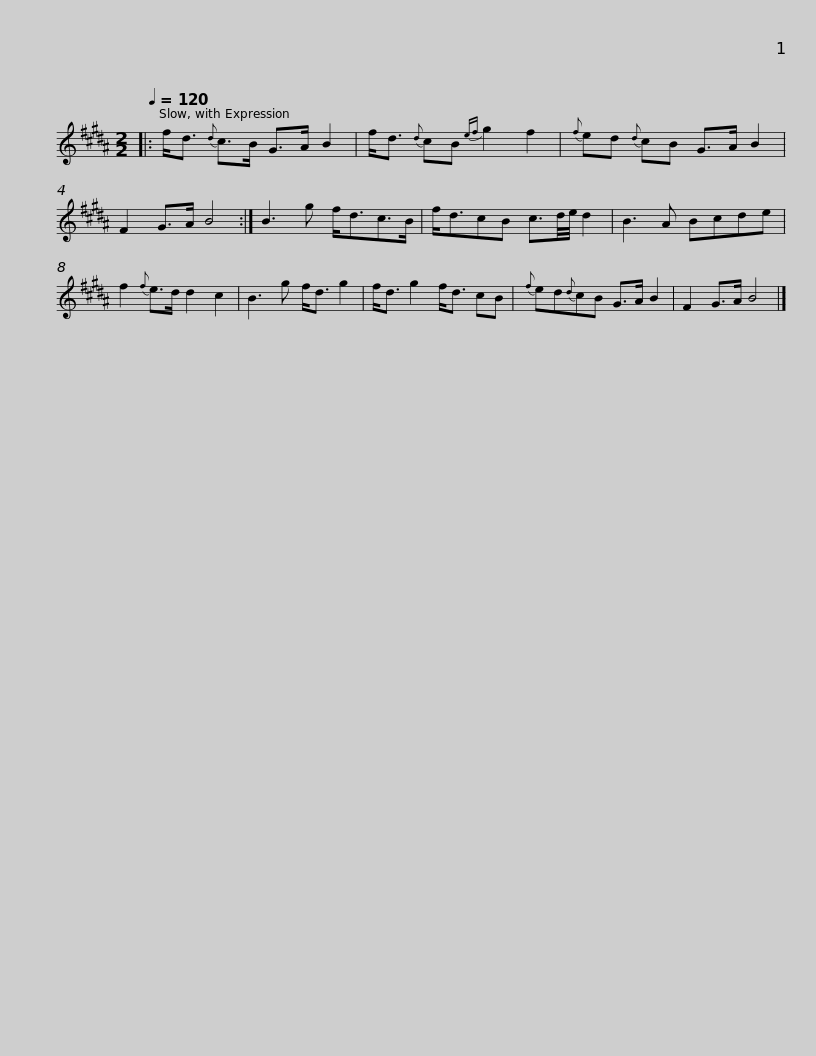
X:1
L:1/8
Q:1/4=120
M:2/2
I:linebreak $
K:B
V:1 treble
V:1
|: f<d{d} c>B G>A B2 | f<d{d} cB{ef} g2 f2 |{f} ed{d} cB G>A B2 | F2 G>A B4 :| B3 g f<dc>B |$ %5
 f<dcB c3/2d/4e/4 d2 | B3 A Bcde | f2{f} e>d d2 c2 | B3 g f<d g2 | f<d g2 f<d cB |$ %10
{f} ed{d}cB G>A B2 | F2 G>A B4 |] %12
